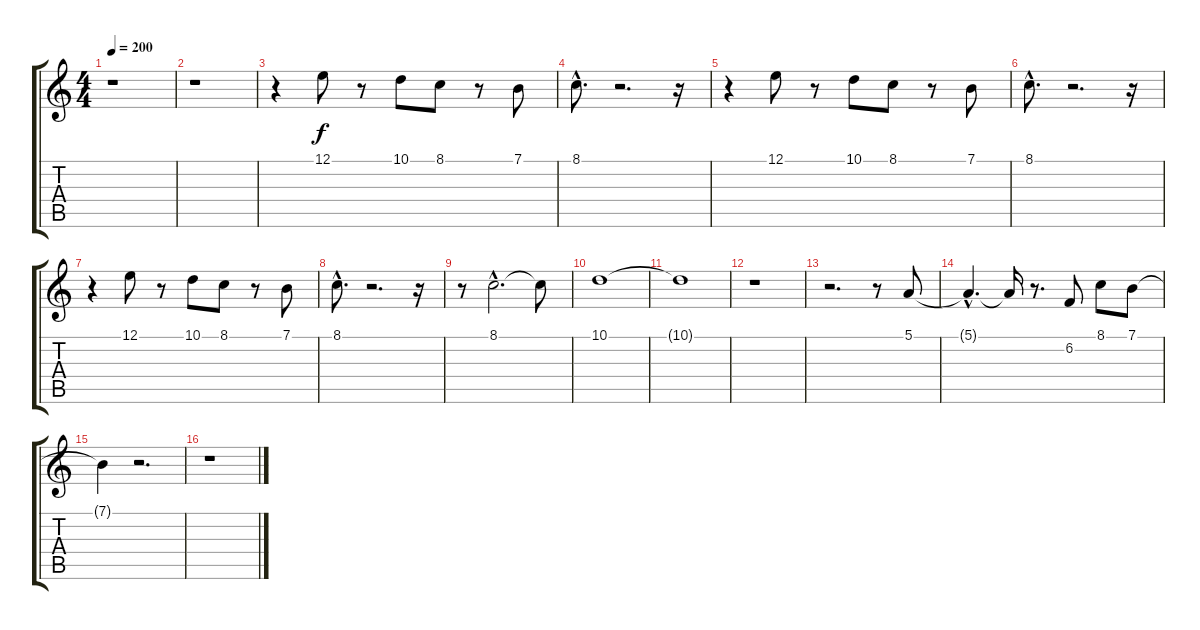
\track "" {instrument trumpet}
\staff {score tabs}
\tuning (E4 B3 G3 D3 A2 E2) {hide}
\ts (4 4)
\tempo 200
\clef g2
\ks c
r.1{dy f instrument trumpet} |
r.1 |
r.4 12.1.8 r.8 10.1.8 8.1.8 r.8 7.1.8 |
8.1{hac}.8{d} r.2{d} r.16 |
r.4 12.1.8 r.8 10.1.8 8.1.8 r.8 7.1.8 |
8.1{hac}.8{d} r.2{d} r.16 |
r.4 12.1.8 r.8 10.1.8 8.1.8 r.8 7.1.8 |
8.1{hac}.8{d} r.2{d} r.16 |
r.8 8.1{hac}.2{d volume 11} 8.1{t}.8 |
10.1.1{volume 11} |
10.1{t}.1 |
r.1 |
r.2{d} r.8 5.1.8{volume 14} |
5.1{hac t}.4{d} 5.1{t}.16 r.8{d} 6.2.8 8.1.8 7.1.8 |
7.1{t}.4 r.2{d} |
r.1
